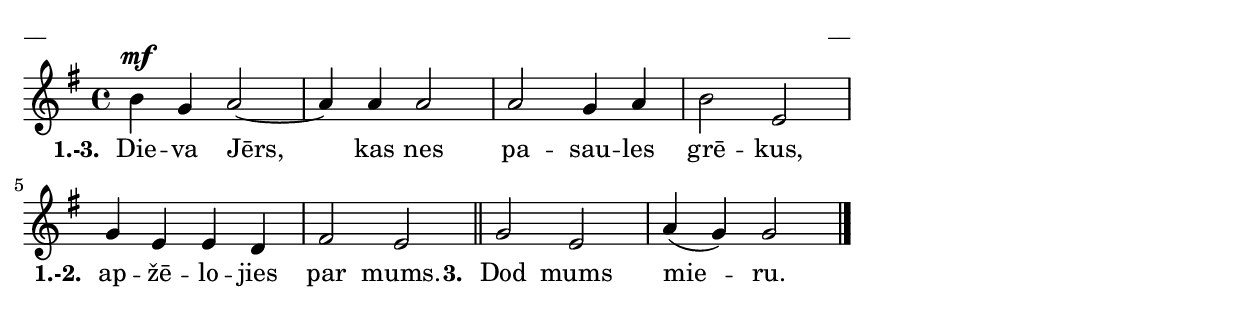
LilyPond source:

\version "2.13.18"


\paper {
line-width = 14\cm
left-margin = 0.4\cm
between-system-padding = 0.1\cm
between-system-space = 0.1\cm
}

\layout {
indent = #0
ragged-last = ##f
}

voiceA = \relative c''{
\clef "treble"
\key g \major
\time 4/4
\dynamicUp
b4\mf g a2~ | a4 a a2 | a g4 a | b2 e, | g4 e e d | fis2 e \bar"||" g e | a4 (g) g2 \bar "|."
}

lyricA = \lyricmode {
\set stanza = #"1.-3. "
Die -- va Jērs, kas nes pa -- sau -- les grē -- kus, \set stanza = #"1.-2. "ap -- žē -- lo -- jies par mums. \set stanza = #"3. " Dod mums mie -- ru.
}


fullScore = <<
%\new ChordNames { \chordsA }
\new Staff {
<<
\new Voice = "voiceA" { \oneVoice \autoBeamOff \voiceA }
\lyricsto "voiceA" \new Lyrics \lyricA
>>
}
>>


\score {
\fullScore
\header { piece = "__" opus = "__" }
}
\markup { \with-color #(x11-color 'white) \sans \smaller "aaa" }
\score {
\unfoldRepeats
\fullScore
\midi {
\context { \Staff \remove "Staff_performer" }
\context { \Voice \consists "Staff_performer" }
}
}